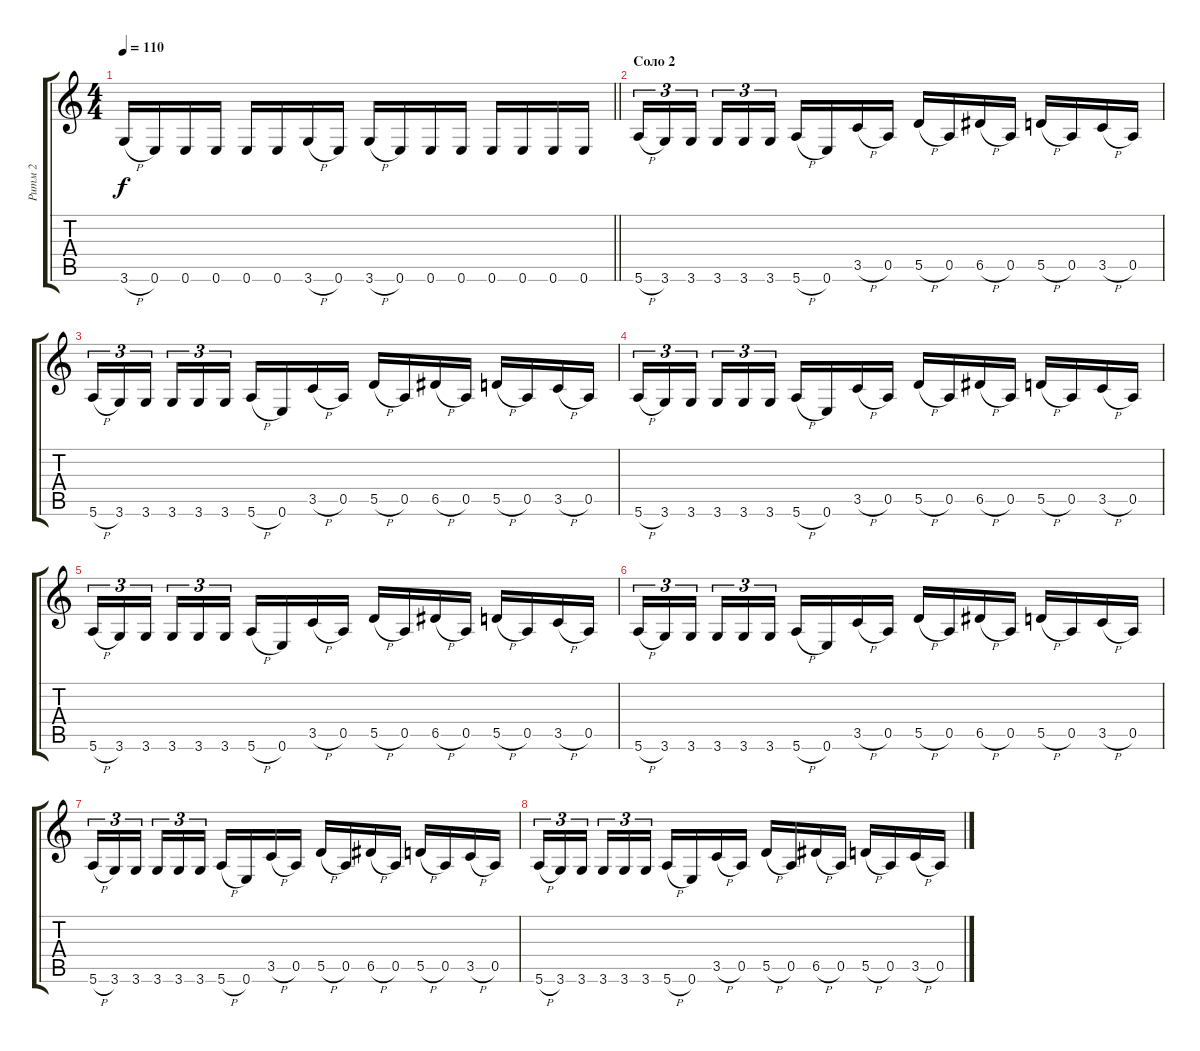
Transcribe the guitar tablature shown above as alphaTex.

\track ("Ритм 2" "Ритм 2") {instrument overdrivenguitar}
\staff {score tabs}
\tuning (E4 B3 G3 D3 A2 E2) {hide}
\ts (4 4)
\tempo 110
\clef g2
\barLineRight lightlight
\ks c
3.6{h}.16{dy f} 0.6.16 0.6.16 0.6.16 0.6.16 0.6.16 3.6{h}.16 0.6.16 3.6{h}.16 0.6.16 0.6.16 0.6.16 0.6.16 0.6.16 0.6.16 0.6.16 |
\section ("" "Соло 2")
5.6{h}.16{tu (3 2)} 3.6.16{tu (3 2)} 3.6.16{tu (3 2) beam splitsecondary} 3.6.16{tu (3 2)} 3.6.16{tu (3 2)} 3.6.16{tu (3 2)} 5.6{h}.16 0.6.16 3.5{h}.16 0.5.16 5.5{h}.16 0.5.16 6.5{h}.16 0.5.16 5.5{h}.16 0.5.16 3.5{h}.16 0.5.16 |
5.6{h}.16{tu (3 2)} 3.6.16{tu (3 2)} 3.6.16{tu (3 2) beam splitsecondary} 3.6.16{tu (3 2)} 3.6.16{tu (3 2)} 3.6.16{tu (3 2)} 5.6{h}.16 0.6.16 3.5{h}.16 0.5.16 5.5{h}.16 0.5.16 6.5{h}.16 0.5.16 5.5{h}.16 0.5.16 3.5{h}.16 0.5.16 |
5.6{h}.16{tu (3 2)} 3.6.16{tu (3 2)} 3.6.16{tu (3 2) beam splitsecondary} 3.6.16{tu (3 2)} 3.6.16{tu (3 2)} 3.6.16{tu (3 2)} 5.6{h}.16 0.6.16 3.5{h}.16 0.5.16 5.5{h}.16 0.5.16 6.5{h}.16 0.5.16 5.5{h}.16 0.5.16 3.5{h}.16 0.5.16 |
5.6{h}.16{tu (3 2)} 3.6.16{tu (3 2)} 3.6.16{tu (3 2) beam splitsecondary} 3.6.16{tu (3 2)} 3.6.16{tu (3 2)} 3.6.16{tu (3 2)} 5.6{h}.16 0.6.16 3.5{h}.16 0.5.16 5.5{h}.16 0.5.16 6.5{h}.16 0.5.16 5.5{h}.16 0.5.16 3.5{h}.16 0.5.16 |
5.6{h}.16{tu (3 2)} 3.6.16{tu (3 2)} 3.6.16{tu (3 2) beam splitsecondary} 3.6.16{tu (3 2)} 3.6.16{tu (3 2)} 3.6.16{tu (3 2)} 5.6{h}.16 0.6.16 3.5{h}.16 0.5.16 5.5{h}.16 0.5.16 6.5{h}.16 0.5.16 5.5{h}.16 0.5.16 3.5{h}.16 0.5.16 |
5.6{h}.16{tu (3 2)} 3.6.16{tu (3 2)} 3.6.16{tu (3 2) beam splitsecondary} 3.6.16{tu (3 2)} 3.6.16{tu (3 2)} 3.6.16{tu (3 2)} 5.6{h}.16 0.6.16 3.5{h}.16 0.5.16 5.5{h}.16 0.5.16 6.5{h}.16 0.5.16 5.5{h}.16 0.5.16 3.5{h}.16 0.5.16 |
5.6{h}.16{tu (3 2)} 3.6.16{tu (3 2)} 3.6.16{tu (3 2) beam splitsecondary} 3.6.16{tu (3 2)} 3.6.16{tu (3 2)} 3.6.16{tu (3 2)} 5.6{h}.16 0.6.16 3.5{h}.16 0.5.16 5.5{h}.16 0.5.16 6.5{h}.16 0.5.16 5.5{h}.16 0.5.16 3.5{h}.16 0.5.16
